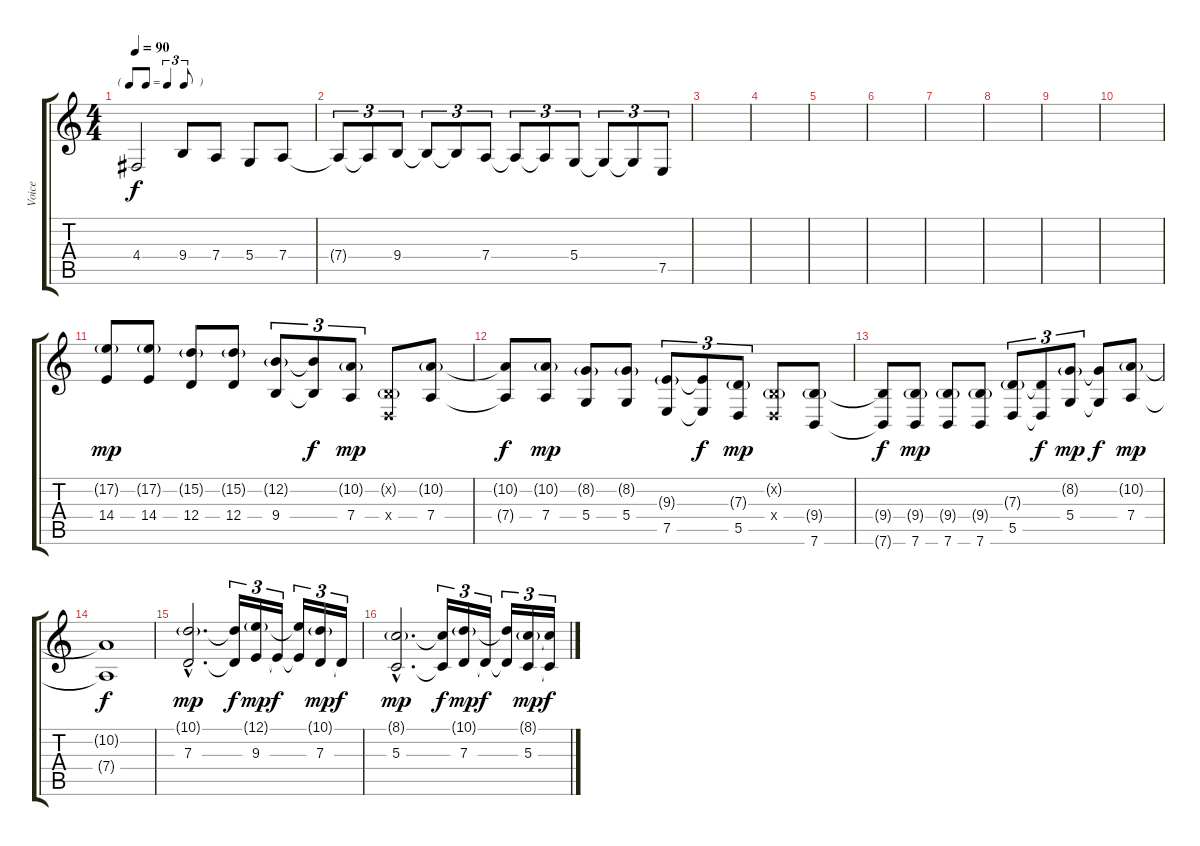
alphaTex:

\track ("Voice" "Voice") {instrument flute}
\staff {score tabs}
\tuning (E4 B3 G3 D3 A2 E2) {hide}
\ts (4 4)
\tf triplet8th
\tempo 90
\clef g2
\ks c
4.4.2{dy f} 9.4.8 7.4.8 5.4.8 7.4.8 |
7.4{t}.8{tu (3 2)} 7.4{t}.8{tu (3 2)} 9.4.8{tu (3 2)} 9.4{t}.8{tu (3 2)} 9.4{t}.8{tu (3 2)} 7.4.8{tu (3 2)} 7.4{t}.8{tu (3 2)} 7.4{t}.8{tu (3 2)} 5.4.8{tu (3 2)} 5.4{t}.8{tu (3 2)} 5.4{t}.8{tu (3 2)} 7.5.8{tu (3 2)} |
|
|
|
|
|
|
|
|
(17.2{g} 14.4).8{dy mp} (17.2{g} 14.4).8 (15.2{g} 12.4).8 (15.2{g} 12.4).8 (12.2{g} 9.4).8{tu (3 2)} (12.2{t} 9.4{t}).8{tu (3 2) dy f} (10.2{g} 7.4).8{tu (3 2) dy mp} (0.2{g x} 0.4{x}).8 (10.2{g} 7.4).8 |
(10.2{t} 7.4{t}).8{dy f} (10.2{g} 7.4).8{dy mp} (8.2{g} 5.4).8 (8.2{g} 5.4).8 (9.3{g} 7.5).8{tu (3 2)} (9.3{t} 7.5{t}).8{tu (3 2) dy f} (7.3{g} 5.5).8{tu (3 2) dy mp} (0.2{g x} 0.4{x}).8 (9.4{g} 7.6).8 |
(9.4{t} 7.6{t}).8{dy f} (9.4{g} 7.6).8{dy mp} (9.4{g} 7.6).8 (9.4{g} 7.6).8 (7.3{g} 5.5).8{tu (3 2)} (7.3{t} 5.5{t}).8{tu (3 2) dy f} (8.2{g} 5.4).8{tu (3 2) dy mp} (8.2{t} 5.4{t}).8{dy f} (10.2{g} 7.4).8{dy mp} |
(10.2{t} 7.4{t}).1{dy f} |
(10.1{g hac} 7.3{hac}).2{d dy mp} (10.1{t} 7.3{t}).16{tu (3 2) dy f} (12.1{g} 9.3).16{tu (3 2) dy mp} 9.3{t}.16{tu (3 2) dy f} (12.1{t} 9.3{t}).16{tu (3 2)} (10.1{g} 7.3).16{tu (3 2) dy mp} 7.3{t}.16{tu (3 2) dy f} |
(8.1{g hac} 5.3{hac}).2{d dy mp} (8.1{t} 5.3{t}).16{tu (3 2) dy f} (10.1{g} 7.3).16{tu (3 2) dy mp} 7.3{t}.16{tu (3 2) dy f} (10.1{t} 7.3{t}).16{tu (3 2)} (8.1{g} 5.3).16{tu (3 2) dy mp} (8.1{t} 5.3{t}).16{tu (3 2) dy f}
